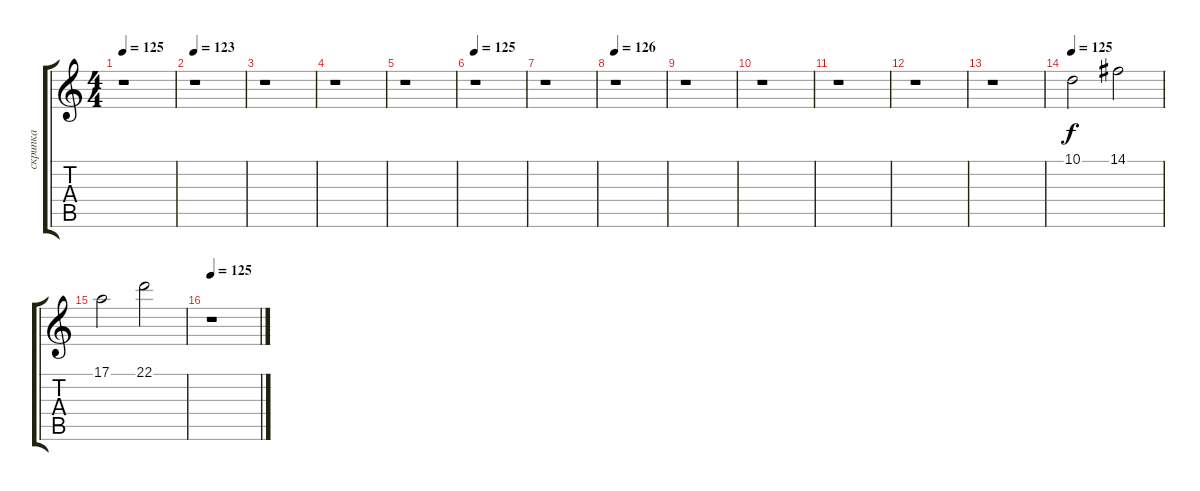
\track ("скрипка" "скрипка") {instrument pad6metallic}
\staff {score tabs}
\tuning (E4 B3 G3 D3 A2 E2) {hide}
\ts (4 4)
\tempo 125
\clef g2
\ks c
r.1{dy f} |
\tempo 123
r.1 |
r.1 |
r.1 |
r.1 |
\tempo 125
r.1 |
r.1 |
\tempo 126
r.1 |
r.1 |
r.1 |
r.1 |
r.1 |
r.1 |
\tempo 125
10.1.2 14.1.2 |
17.1.2 22.1.2 |
\tempo 125
r.1
